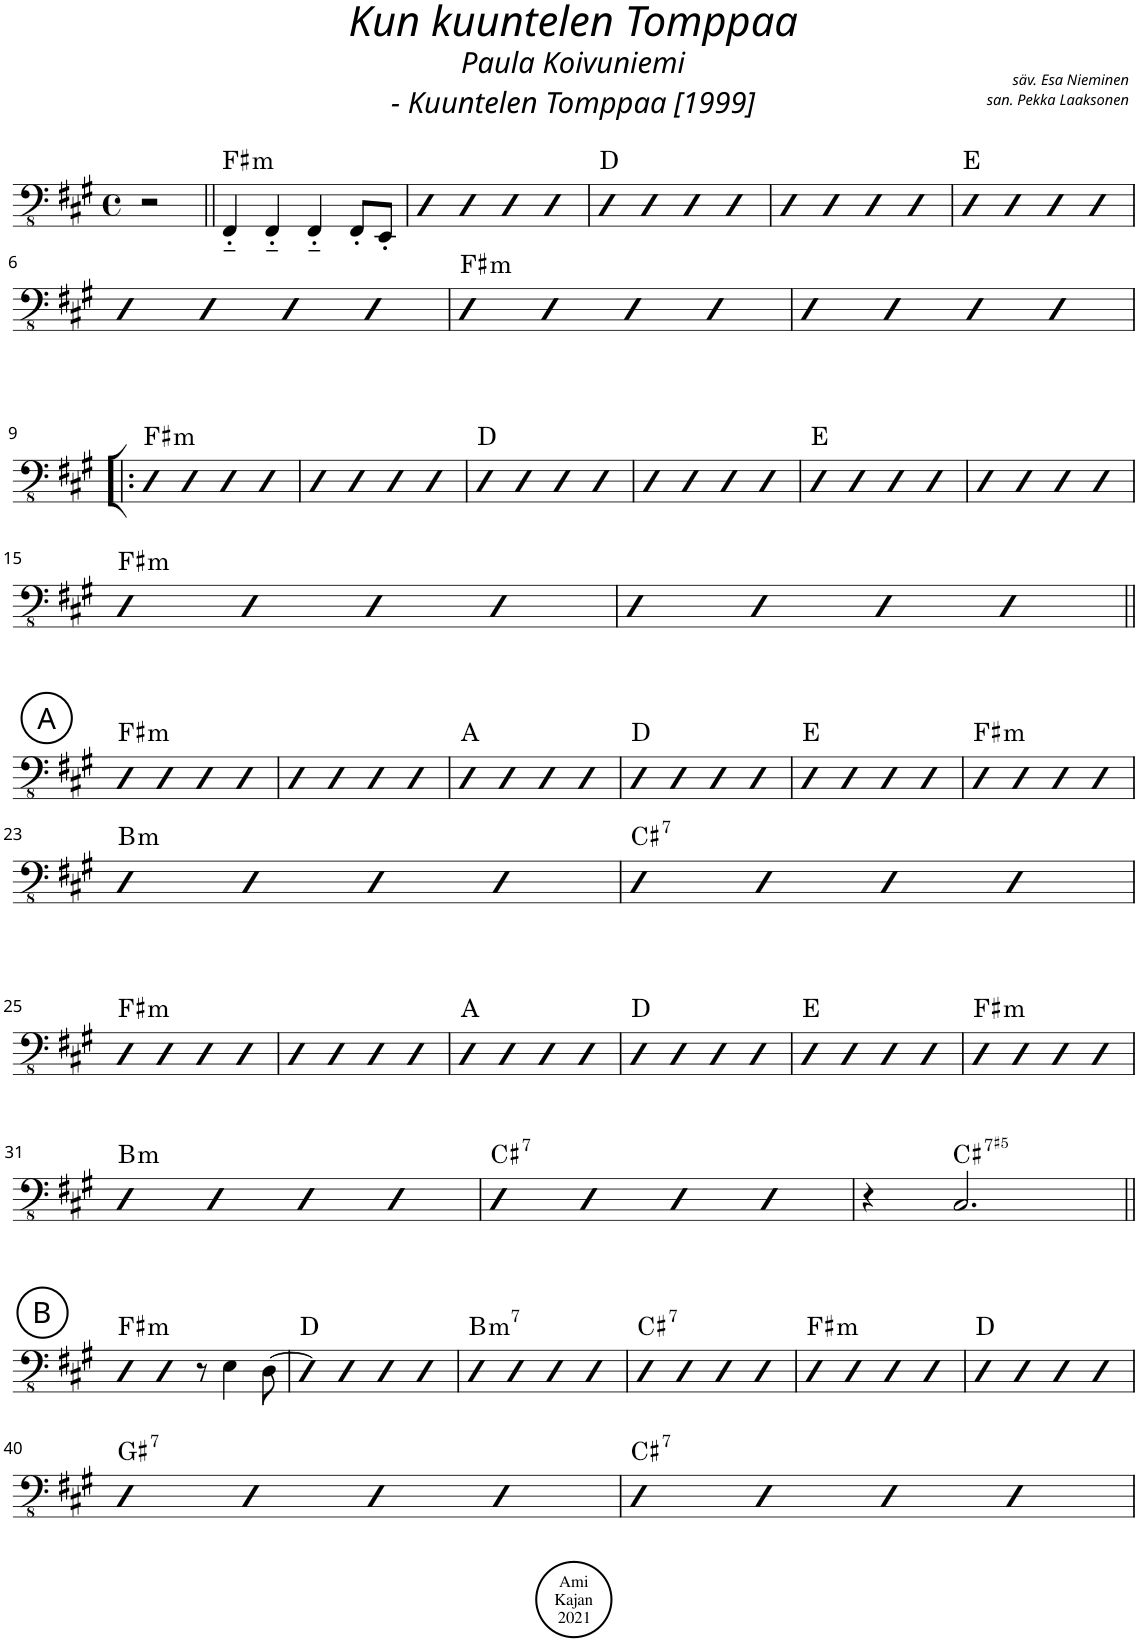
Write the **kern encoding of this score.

**kern	**harte
*part1	*part1
*staff1	*
*I"Acoustic Bass	*
*I'Bass	*
*clefFv4	*
*k[f#c#g#]	*
*M4/4	*
*met(c)	*
=	=
2r	.
=1||	=1||
!	!LO:H:kt=m
4FFF#'~/	F#:min
4FFF#'~/	.
4FFF#'~/	.
8FFF#'/L	.
8EEE'/J	.
=2	=2
4DD	.
4DD	.
4DD	.
4DD	.
=3	=3
4DD	D:maj
4DD	.
4DD	.
4DD	.
=4	=4
4DD	.
4DD	.
4DD	.
4DD	.
=5	=5
4DD	E:maj
4DD	.
4DD	.
4DD	.
!!LO:LB:g=z
=6	=6
4DD	.
4DD	.
4DD	.
4DD	.
=7	=7
!	!LO:H:kt=m
4DD	F#:min
4DD	.
4DD	.
4DD	.
=8	=8
4DD	.
4DD	.
4DD	.
4DD	.
!!LO:LB:g=z
=9!|:	=9!|:
!	!LO:H:kt=m
4DD	F#:min
4DD	.
4DD	.
4DD	.
=10	=10
4DD	.
4DD	.
4DD	.
4DD	.
=11	=11
4DD	D:maj
4DD	.
4DD	.
4DD	.
=12	=12
4DD	.
4DD	.
4DD	.
4DD	.
=13	=13
4DD	E:maj
4DD	.
4DD	.
4DD	.
=14	=14
4DD	.
4DD	.
4DD	.
4DD	.
!!LO:LB:g=z
=15	=15
!	!LO:H:kt=m
4DD	F#:min
4DD	.
4DD	.
4DD	.
=16	=16
4DD	.
4DD	.
4DD	.
4DD	.
!!LO:LB:g=z
!!LO:REH:place=s1:a:cj:enc=circle:fs=14:t=A
=17||	=17||
!	!LO:H:kt=m
4DD	F#:min
4DD	.
4DD	.
4DD	.
=18	=18
4DD	.
4DD	.
4DD	.
4DD	.
=19	=19
4DD	A:maj
4DD	.
4DD	.
4DD	.
=20	=20
4DD	D:maj
4DD	.
4DD	.
4DD	.
=21	=21
4DD	E:maj
4DD	.
4DD	.
4DD	.
=22	=22
!	!LO:H:kt=m
4DD	F#:min
4DD	.
4DD	.
4DD	.
!!LO:LB:g=z
=23	=23
!	!LO:H:kt=m
4DD	B:min
4DD	.
4DD	.
4DD	.
=24	=24
!	!LO:H:kt=7
4DD	C#:7
4DD	.
4DD	.
4DD	.
!!LO:LB:g=z
=25	=25
!	!LO:H:kt=m
4DD	F#:min
4DD	.
4DD	.
4DD	.
=26	=26
4DD	.
4DD	.
4DD	.
4DD	.
=27	=27
4DD	A:maj
4DD	.
4DD	.
4DD	.
=28	=28
4DD	D:maj
4DD	.
4DD	.
4DD	.
=29	=29
4DD	E:maj
4DD	.
4DD	.
4DD	.
=30	=30
!	!LO:H:kt=m
4DD	F#:min
4DD	.
4DD	.
4DD	.
!!LO:LB:g=z
=31	=31
!	!LO:H:kt=m
4DD	B:min
4DD	.
4DD	.
4DD	.
=32	=32
!	!LO:H:kt=7
4DD	C#:7
4DD	.
4DD	.
4DD	.
=33	=33
4r	.
!	!LO:H:kt=7
2.CC#/	C#:(3,#5,b7)
!!LO:LB:g=z
!!LO:REH:place=s1:a:cj:enc=circle:fs=14:t=B
=34||	=34||
!	!LO:H:kt=m
4DD	F#:min
4DD	.
8r	.
4EE\	.
[8DD\	.
=35	=35
4DD]	D:maj
4DD	.
4DD	.
4DD	.
=36	=36
!	!LO:H:kt=m7
4DD	B:min7
4DD	.
4DD	.
4DD	.
=37	=37
!	!LO:H:kt=7
4DD	C#:7
4DD	.
4DD	.
4DD	.
=38	=38
!	!LO:H:kt=m
4DD	F#:min
4DD	.
4DD	.
4DD	.
=39	=39
4DD	D:maj
4DD	.
4DD	.
4DD	.
!!LO:LB:g=z
=40	=40
!	!LO:H:kt=7
4DD	G#:7
4DD	.
4DD	.
4DD	.
=41	=41
!	!LO:H:kt=7
4DD	C#:7
4DD	.
4DD	.
4DD	.
=	=
*-	*-
